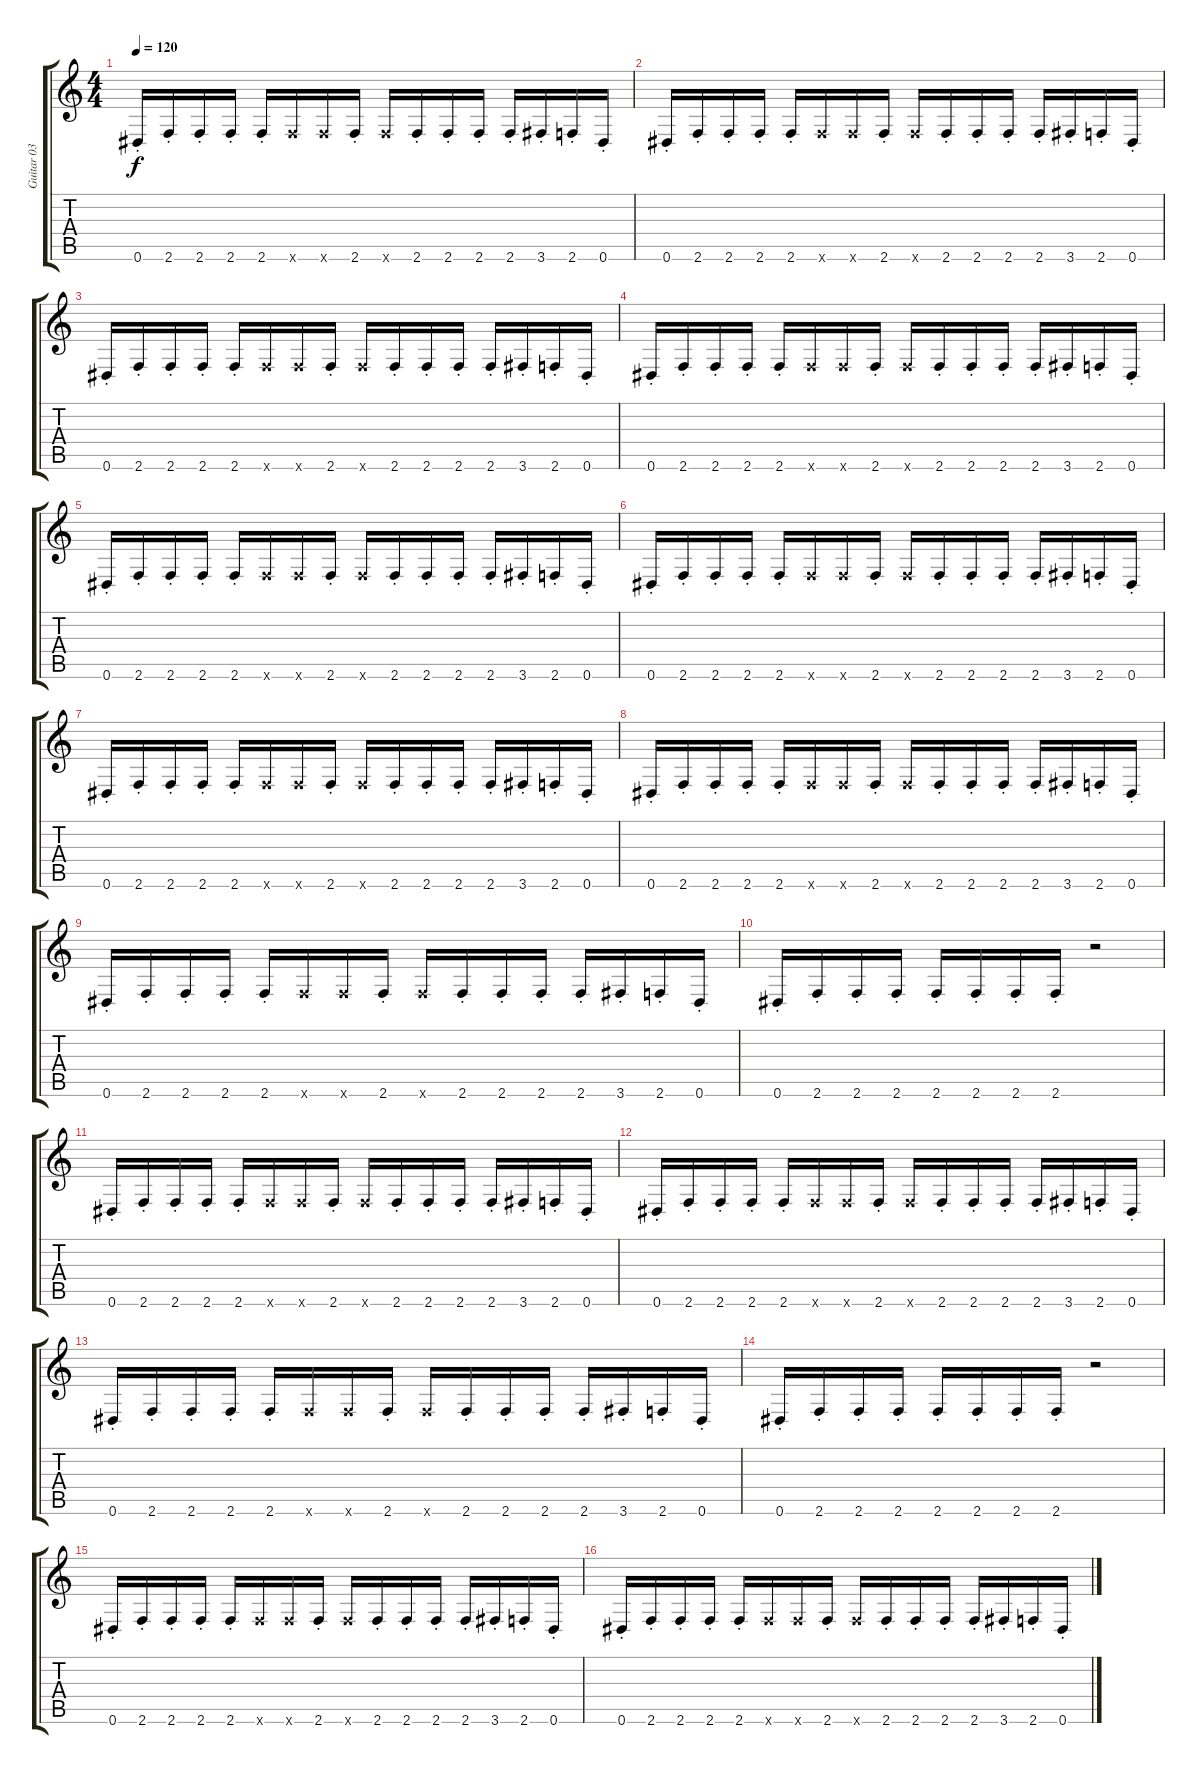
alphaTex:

\track ("Guitar 03" "Guitar 03") {instrument overdrivenguitar}
\staff {score tabs}
\tuning (Eb4 Bb3 Gb3 Db3 Ab2 Eb2) {hide}
\ts (4 4)
\tempo 120
\clef g2
\ks c
0.6{st}.16{dy f volume 12 instrument distortionguitar} 2.6{st}.16 2.6{st}.16 2.6{st}.16 2.6{st}.16 2.6{x}.16 2.6{x}.16 2.6{st}.16 2.6{x}.16 2.6{st}.16 2.6{st}.16 2.6{st}.16 2.6{st}.16 3.6{st}.16 2.6{st}.16 0.6{st}.16 |
0.6{st}.16{volume 12 instrument distortionguitar} 2.6{st}.16 2.6{st}.16 2.6{st}.16 2.6{st}.16 2.6{x}.16 2.6{x}.16 2.6{st}.16 2.6{x}.16 2.6{st}.16 2.6{st}.16 2.6{st}.16 2.6{st}.16 3.6{st}.16 2.6{st}.16 0.6{st}.16 |
0.6{st}.16{volume 12 instrument distortionguitar} 2.6{st}.16 2.6{st}.16 2.6{st}.16 2.6{st}.16 2.6{x}.16 2.6{x}.16 2.6{st}.16 2.6{x}.16 2.6{st}.16 2.6{st}.16 2.6{st}.16 2.6{st}.16 3.6{st}.16 2.6{st}.16 0.6{st}.16 |
0.6{st}.16{volume 12 instrument distortionguitar} 2.6{st}.16 2.6{st}.16 2.6{st}.16 2.6{st}.16 2.6{x}.16 2.6{x}.16 2.6{st}.16 2.6{x}.16 2.6{st}.16 2.6{st}.16 2.6{st}.16 2.6{st}.16 3.6{st}.16 2.6{st}.16 0.6{st}.16 |
0.6{st}.16{volume 12 instrument distortionguitar} 2.6{st}.16 2.6{st}.16 2.6{st}.16 2.6{st}.16 2.6{x}.16 2.6{x}.16 2.6{st}.16 2.6{x}.16 2.6{st}.16 2.6{st}.16 2.6{st}.16 2.6{st}.16 3.6{st}.16 2.6{st}.16 0.6{st}.16 |
0.6{st}.16{volume 12 instrument distortionguitar} 2.6{st}.16 2.6{st}.16 2.6{st}.16 2.6{st}.16 2.6{x}.16 2.6{x}.16 2.6{st}.16 2.6{x}.16 2.6{st}.16 2.6{st}.16 2.6{st}.16 2.6{st}.16 3.6{st}.16 2.6{st}.16 0.6{st}.16 |
0.6{st}.16{volume 12 instrument distortionguitar} 2.6{st}.16 2.6{st}.16 2.6{st}.16 2.6{st}.16 2.6{x}.16 2.6{x}.16 2.6{st}.16 2.6{x}.16 2.6{st}.16 2.6{st}.16 2.6{st}.16 2.6{st}.16 3.6{st}.16 2.6{st}.16 0.6{st}.16 |
0.6{st}.16{volume 12 instrument distortionguitar} 2.6{st}.16 2.6{st}.16 2.6{st}.16 2.6{st}.16 2.6{x}.16 2.6{x}.16 2.6{st}.16 2.6{x}.16 2.6{st}.16 2.6{st}.16 2.6{st}.16 2.6{st}.16 3.6{st}.16 2.6{st}.16 0.6{st}.16 |
0.6{st}.16{volume 12 instrument distortionguitar} 2.6{st}.16 2.6{st}.16 2.6{st}.16 2.6{st}.16 2.6{x}.16 2.6{x}.16 2.6{st}.16 2.6{x}.16 2.6{st}.16 2.6{st}.16 2.6{st}.16 2.6{st}.16 3.6{st}.16 2.6{st}.16 0.6{st}.16 |
0.6{st}.16 2.6{st}.16 2.6{st}.16 2.6{st}.16 2.6{st}.16 2.6{st}.16 2.6{st}.16 2.6{st}.16 r.2 |
0.6{st}.16{volume 12 instrument distortionguitar} 2.6{st}.16 2.6{st}.16 2.6{st}.16 2.6{st}.16 2.6{x}.16 2.6{x}.16 2.6{st}.16 2.6{x}.16 2.6{st}.16 2.6{st}.16 2.6{st}.16 2.6{st}.16 3.6{st}.16 2.6{st}.16 0.6{st}.16 |
0.6{st}.16{volume 12 instrument distortionguitar} 2.6{st}.16 2.6{st}.16 2.6{st}.16 2.6{st}.16 2.6{x}.16 2.6{x}.16 2.6{st}.16 2.6{x}.16 2.6{st}.16 2.6{st}.16 2.6{st}.16 2.6{st}.16 3.6{st}.16 2.6{st}.16 0.6{st}.16 |
0.6{st}.16{volume 12 instrument distortionguitar} 2.6{st}.16 2.6{st}.16 2.6{st}.16 2.6{st}.16 2.6{x}.16 2.6{x}.16 2.6{st}.16 2.6{x}.16 2.6{st}.16 2.6{st}.16 2.6{st}.16 2.6{st}.16 3.6{st}.16 2.6{st}.16 0.6{st}.16 |
0.6{st}.16 2.6{st}.16 2.6{st}.16 2.6{st}.16 2.6{st}.16 2.6{st}.16 2.6{st}.16 2.6{st}.16 r.2 |
0.6{st}.16{volume 12 instrument distortionguitar} 2.6{st}.16 2.6{st}.16 2.6{st}.16 2.6{st}.16 2.6{x}.16 2.6{x}.16 2.6{st}.16 2.6{x}.16 2.6{st}.16 2.6{st}.16 2.6{st}.16 2.6{st}.16 3.6{st}.16 2.6{st}.16 0.6{st}.16 |
0.6{st}.16{volume 12 instrument distortionguitar} 2.6{st}.16 2.6{st}.16 2.6{st}.16 2.6{st}.16 2.6{x}.16 2.6{x}.16 2.6{st}.16 2.6{x}.16 2.6{st}.16 2.6{st}.16 2.6{st}.16 2.6{st}.16 3.6{st}.16 2.6{st}.16 0.6{st}.16
